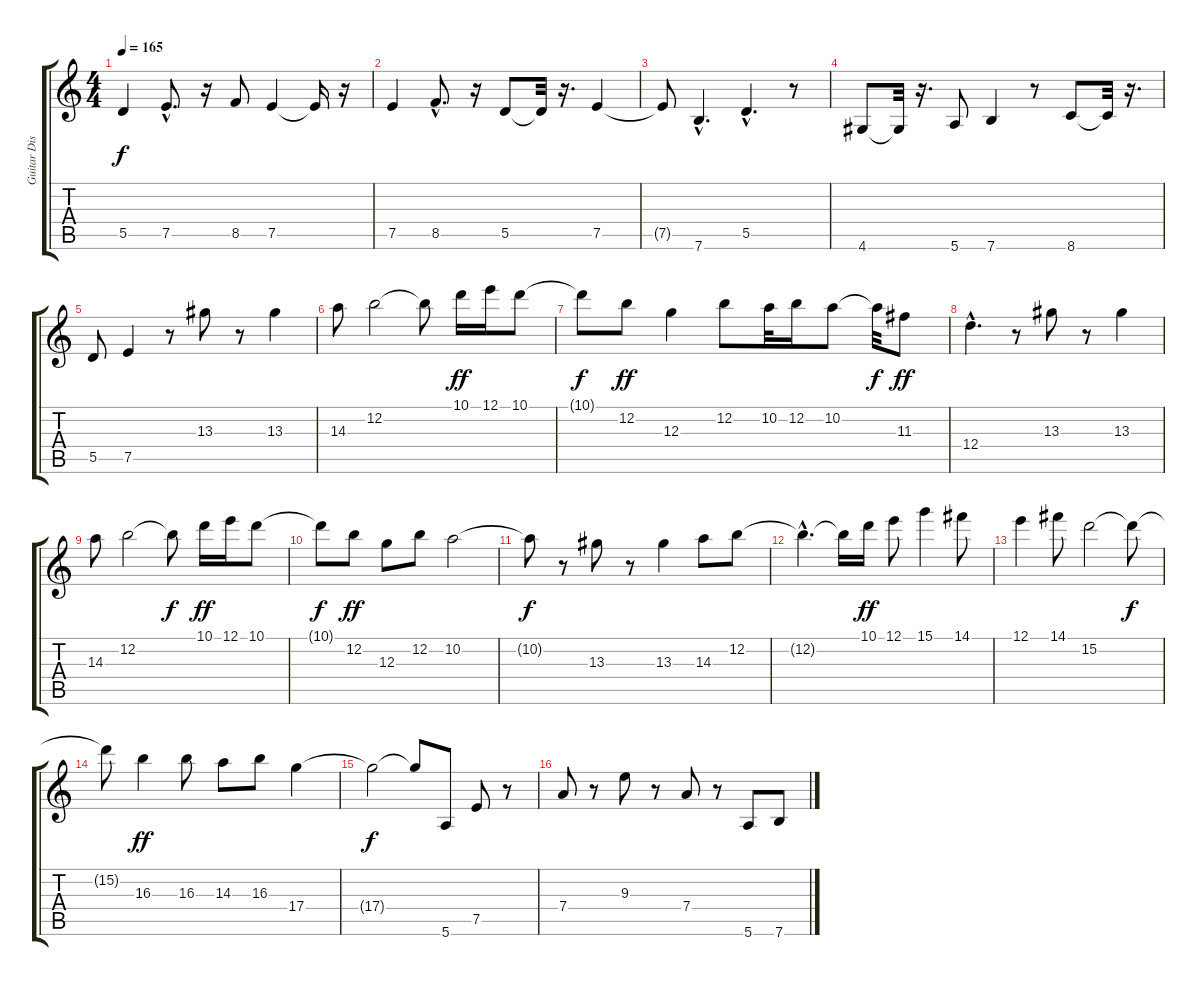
\track ("Guitar Dis" "Guitar Dis") {instrument distortionguitar}
\staff {score tabs}
\tuning (E4 B3 G3 D3 A2 E2) {hide}
\ts (4 4)
\tempo 165
\clef g2
\ks c
5.5{t}.4{dy f} 7.5{hac}.8{d} r.16 8.5.8 7.5.4 7.5{t}.16 r.16 |
7.5.4 8.5{hac}.8{d} r.16 5.5.8 5.5{t}.32 r.16{d} 7.5.4 |
7.5{t}.8 7.6{hac}.4{d} 5.5{hac}.4{d} r.8 |
4.6.8 4.6{t}.32 r.16{d} 5.6.8 7.6.4 r.8 8.6.8 8.6{t}.32 r.16{d} |
5.5.8 7.5.4 r.8 13.3.8 r.8 13.3.4 |
14.3.8 12.2.2 12.2{t}.8 10.1.16{dy ff} 12.1.16 10.1.8 |
10.1{t}.8{dy f} 12.2.8{dy ff} 12.3.4 12.2.8 10.2.32 12.2.16 10.2.8 10.2{t}.32{dy f} 11.3.8{dy ff} |
12.4{hac}.4{d} r.8 13.3.8 r.8 13.3.4 |
14.3.8 12.2.2 12.2{t}.8{dy f} 10.1.16{dy ff} 12.1.16 10.1.8 |
10.1{t}.8{dy f} 12.2.8{dy ff} 12.3.8 12.2.8 10.2.2 |
10.2{t}.8{dy f} r.8 13.3.8 r.8 13.3.4 14.3.8 12.2.8 |
12.2{hac t}.4{d} 12.2{t}.16 10.1.16{dy ff} 12.1.8 15.1.4 14.1.8 |
12.1.4 14.1.8 15.2.2 15.2{t}.8{dy f} |
15.2{t}.8 16.3.4{dy ff} 16.3.8 14.3.8 16.3.8 17.4.4 |
17.4{t}.2{dy f} 17.4{t}.8 5.6.8 7.5.8 r.8 |
7.4.8 r.8 9.3.8 r.8 7.4.8 r.8 5.6.8 7.6.8
